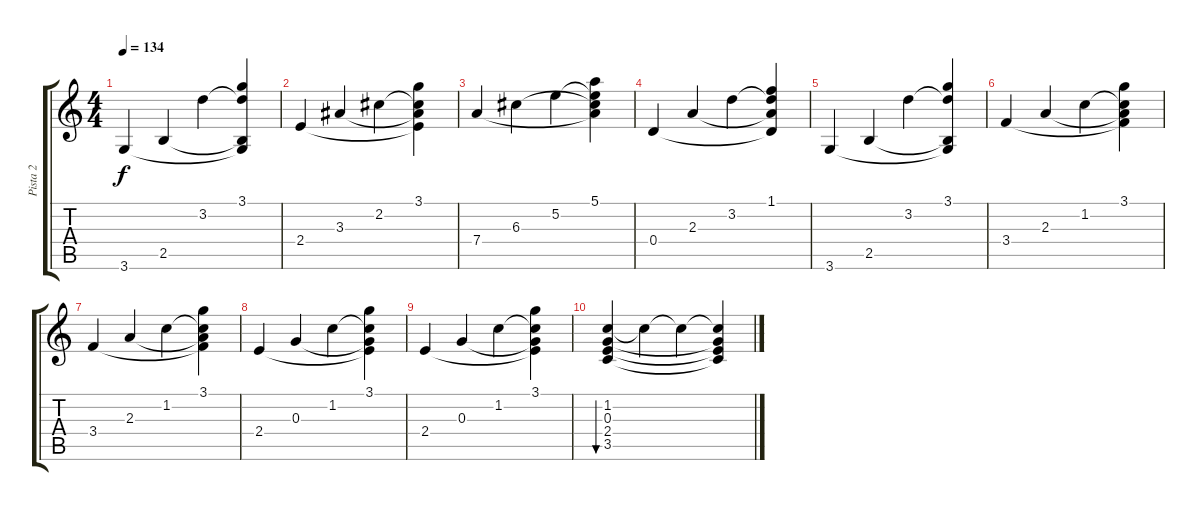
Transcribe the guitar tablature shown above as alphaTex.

\track ("Pista 2" "Pista 2") {instrument acousticguitarnylon}
\staff {score tabs}
\tuning (E4 B3 G3 D3 A2 E2) {hide}
\ts (4 4)
\tempo 134
\clef g2
\ks c
3.6.4{dy f} 2.5.4 3.2.4 (3.1 3.2{t} 2.5{t} 3.6{t}).4 |
2.4.4 3.3.4 2.2.4 (3.1 2.2{t} 3.3{t} 2.4{t}).4 |
7.4.4 6.3.4 5.2.4 (5.1 5.2{t} 6.3{t} 7.4{t}).4 |
0.4.4 2.3.4 3.2.4 (1.1 3.2{t} 2.3{t} 0.4{t}).4 |
3.6.4 2.5.4 3.2.4 (3.1 3.2{t} 2.5{t} 3.6{t}).4 |
3.4.4 2.3.4 1.2.4 (3.1 1.2{t} 2.3{t} 3.4{t}).4 |
3.4.4 2.3.4 1.2.4 (3.1 1.2{t} 2.3{t} 3.4{t}).4 |
2.4.4 0.3.4 1.2.4 (3.1 1.2{t} 0.3{t} 2.4{t}).4 |
2.4.4 0.3.4 1.2.4 (3.1 1.2{t} 0.3{t} 2.4{t}).4 |
(1.2 0.3 2.4 3.5).4{bu 60} 1.2{t}.4 1.2{t}.4 (1.2{t} 0.3{t} 2.4{t} 3.5{t}).4
